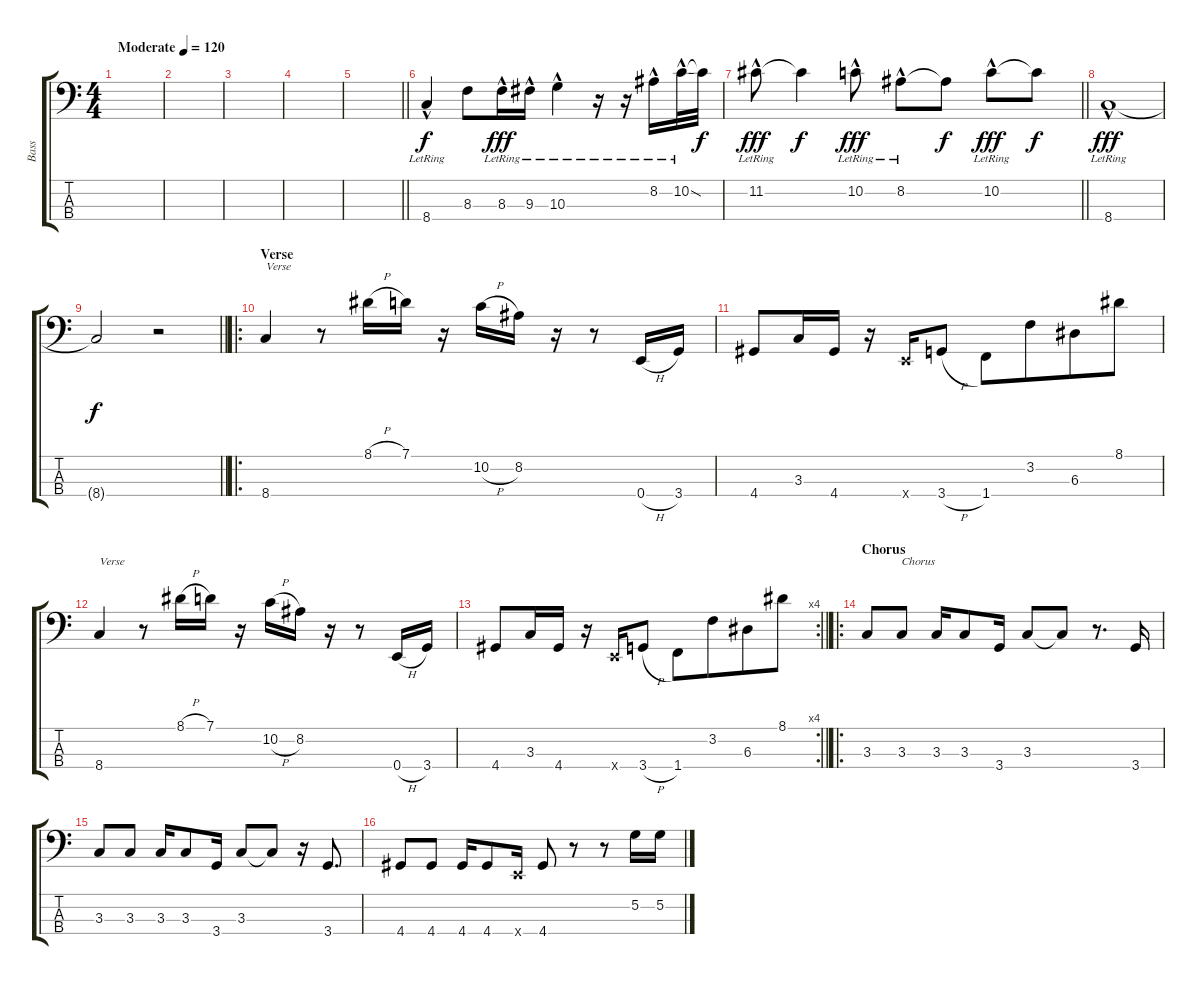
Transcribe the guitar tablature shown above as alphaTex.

\track ("Bass" "Bass") {instrument electricbassfinger}
\staff {score tabs}
\tuning (G2 D2 A1 E1) {hide}
\ts (4 4)
\tempo (120 "Moderate")
\clef f4
\ks c
|
|
|
|
\barLineRight lightlight
|
8.4{hac lr}.4{instrument bassoon} 8.3.8{dy f} 8.3{hac lr}.16{dy fff} 9.3{hac lr}.16 10.3{hac lr}.4 r.16 r.16 8.2{hac lr}.16 10.2{ss hac lr}.32 10.2{t}.32{dy f} |
\barLineRight lightlight
11.2{hac lr}.8{dy fff} 11.2{t}.4{dy f} 10.2{hac lr}.8{dy fff} 8.2{hac lr}.8 8.2{t}.8{dy f} 10.2{hac lr}.8{dy fff} 10.2{t}.8{dy f} |
8.4{hac lr}.1{dy fff} |
\barLineRight lightlight
8.4{t}.2{dy f} r.2 |
\ro
\section ("" "Verse")
8.4.4{txt "Verse" instrument electricbassfinger} r.8 8.1{h}.16 7.1.16 r.16 10.2{h}.16 8.2.16 r.16 r.8 0.4{h}.16 3.4.16 |
4.4.8 3.3.16{beam merge} 4.4.16 r.16 0.4{x}.16 3.4{h}.8 1.4.8 3.2.8{beam merge} 6.3.8 8.1.8 |
8.4.4{txt "Verse"} r.8 8.1{h}.16 7.1.16 r.16 10.2{h}.16 8.2.16 r.16 r.8 0.4{h}.16 3.4.16 |
\rc 4
\barLineRight lightlight
4.4.8 3.3.16{beam merge} 4.4.16 r.16 0.4{x}.16 3.4{h}.8 1.4.8 3.2.8{beam merge} 6.3.8 8.1.8 |
\ro
\section ("" "Chorus")
3.3.8 3.3.8{txt "Chorus"} 3.3.16 3.3.8 3.4.16 3.3.8 3.3{t}.8 r.8{d} 3.4.16 |
3.3.8 3.3.8 3.3.16 3.3.8 3.4.16 3.3.8 3.3{t}.8 r.16 3.4.8{d} |
4.4.8 4.4.8 4.4.16 4.4.8 0.4{x}.16 4.4.8 r.8 r.8 5.2.16 5.2{h}.16
